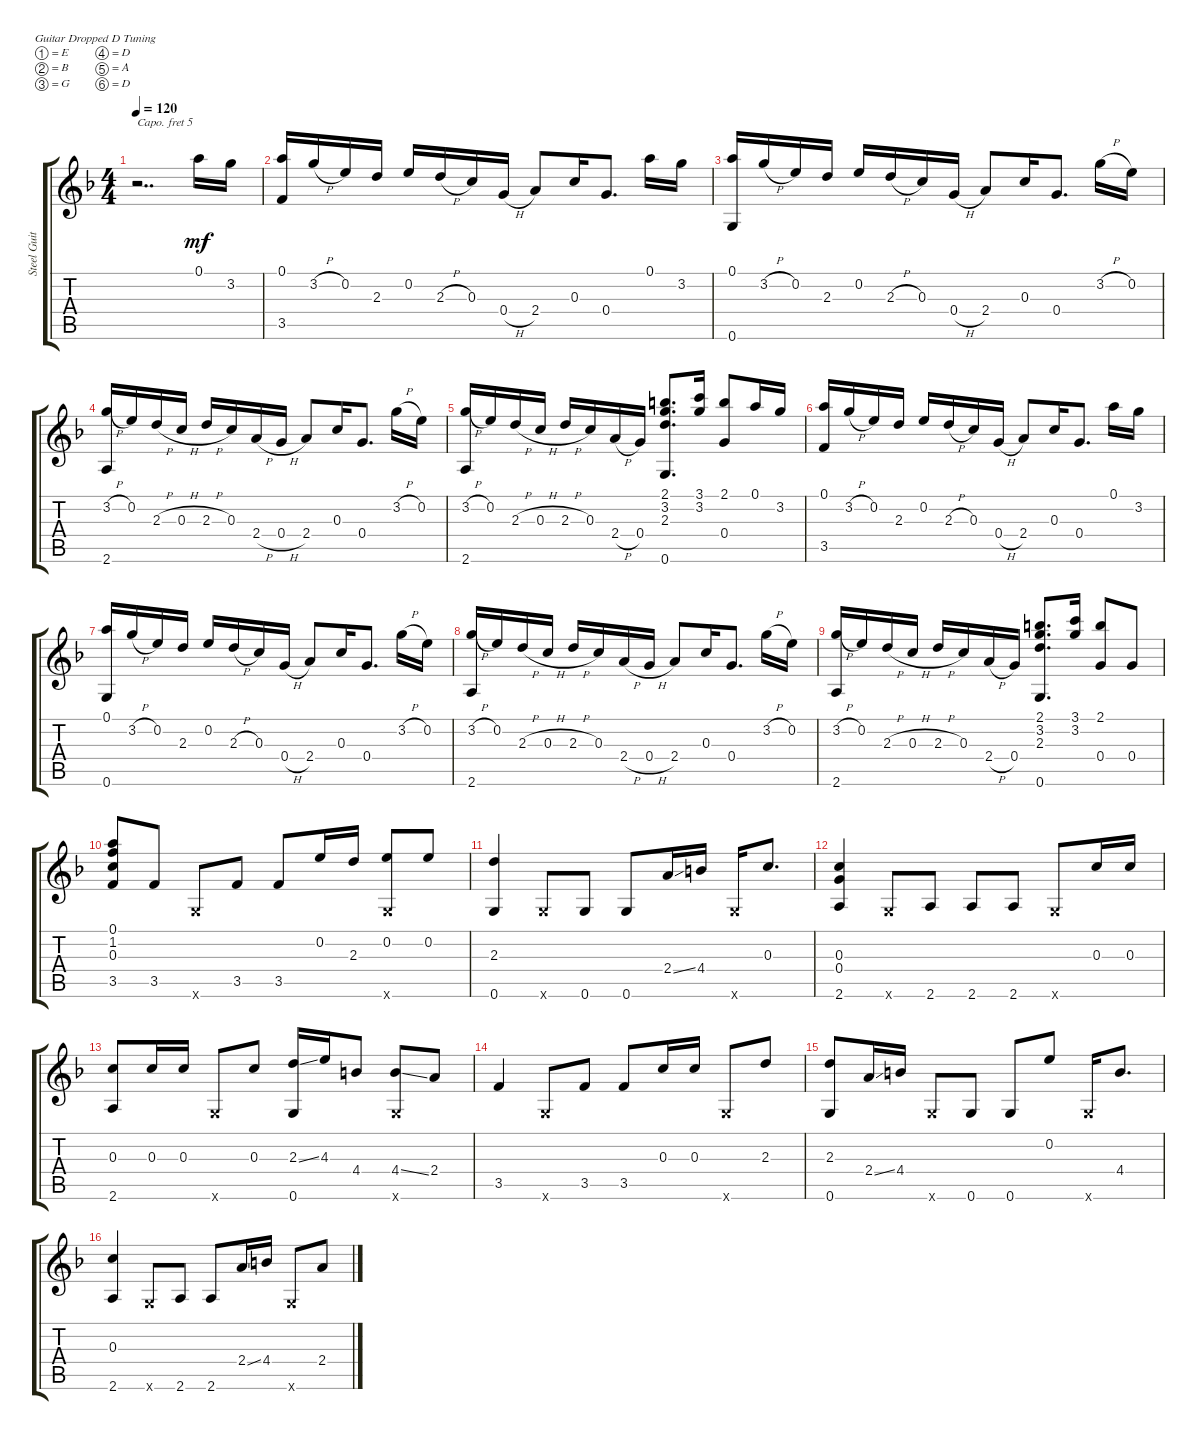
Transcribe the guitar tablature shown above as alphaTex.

\defaultSystemsLayout 4
\bracketExtendMode groupsimilarinstruments
\otherSystemsTrackNameOrientation horizontal
\track ("Steel Guitar" "Steel Guit") {instrument acousticguitarsteel}
\staff {score tabs}
\capo 5
\tuning (E4 B3 G3 D3 A2 D2)
\ts (4 4)
\tempo 120
\clef g2
\scale
1.06936
\ks f
r.2{dd dy mf instrument acousticguitarsteel beam Down} 0.1{acc forcenatural}.16{beam Down} 3.2{acc forcenatural}.16{beam Down} |
\scale
0.930643 (0.1{acc forcenatural} 3.5{acc forcenatural}).16{beam Up} 3.2{h acc forcenatural}.16{beam Up} 0.2{acc forcenatural}.16{beam Up} 2.3{acc forcenatural}.16{beam Up} 0.2{acc forcenatural}.16{beam Up} 2.3{h acc forcenatural}.16{beam Up} 0.3{acc forcenatural}.16{beam Up} 0.4{h acc forcenatural}.16{beam Up} 2.4{acc forcenatural}.8{beam Up} 0.3{acc forcenatural}.16{beam Up} 0.4{acc forcenatural}.8{d beam Up} 0.1{acc forcenatural}.16{beam Down} 3.2{acc forcenatural}.16{beam Down} |
(0.1{acc forcenatural} 0.6{acc forcenatural}).16{beam Up} 3.2{h acc forcenatural}.16{beam Up} 0.2{acc forcenatural}.16{beam Up} 2.3{acc forcenatural}.16{beam Up} 0.2{acc forcenatural}.16{beam Up} 2.3{h acc forcenatural}.16{beam Up} 0.3{acc forcenatural}.16{beam Up} 0.4{h acc forcenatural}.16{beam Up} 2.4{acc forcenatural}.8{beam Up} 0.3{acc forcenatural}.16{beam Up} 0.4{acc forcenatural}.8{d beam Up} 3.2{h acc forcenatural}.16{beam Down} 0.2{acc forcenatural}.16{beam Down} |
(2.6{acc forcenatural} 3.2{h acc forcenatural}).16{beam Up} 0.2{acc forcenatural}.16{beam Up} 2.3{h acc forcenatural}.16{beam Up} 0.3{h acc forcenatural}.16{beam Up} 2.3{h acc forcenatural}.16{beam Up} 0.3{acc forcenatural}.16{beam Up} 2.4{h acc forcenatural}.16{beam Up} 0.4{h acc forcenatural}.16{beam Up} 2.4{acc forcenatural}.8{beam Up} 0.3{acc forcenatural}.16{beam Up} 0.4{acc forcenatural}.8{d beam Up} 3.2{h acc forcenatural}.16{beam Down} 0.2{acc forcenatural}.16{beam Down} |
(2.6{acc forcenatural} 3.2{h acc forcenatural}).16{beam Up} 0.2{acc forcenatural}.16{beam Up} 2.3{h acc forcenatural}.16{beam Up} 0.3{h acc forcenatural}.16{beam Up} 2.3{h acc forcenatural}.16{beam Up} 0.3{acc forcenatural}.16{beam Up} 2.4{h acc forcenatural}.16{beam Up} 0.4{acc forcenatural}.16{beam Up} (2.1{acc #} 3.2{acc forcenatural} 2.3{acc forcenatural} 0.6{acc forcenatural}).8{d beam Up} (3.1{acc forcenatural} 3.2{acc forcenatural}).16{beam Up} (2.1{acc #} 0.4{acc forcenatural}).8{beam Up} 0.1{acc forcenatural}.16{beam Up} 3.2{acc forcenatural}.16{beam Up} |
(0.1{acc forcenatural} 3.5{acc forcenatural}).16{beam Up} 3.2{h acc forcenatural}.16{beam Up} 0.2{acc forcenatural}.16{beam Up} 2.3{acc forcenatural}.16{beam Up} 0.2{acc forcenatural}.16{beam Up} 2.3{h acc forcenatural}.16{beam Up} 0.3{acc forcenatural}.16{beam Up} 0.4{h acc forcenatural}.16{beam Up} 2.4{acc forcenatural}.8{beam Up} 0.3{acc forcenatural}.16{beam Up} 0.4{acc forcenatural}.8{d beam Up} 0.1{acc forcenatural}.16{beam Down} 3.2{acc forcenatural}.16{beam Down} |
(0.1{acc forcenatural} 0.6{acc forcenatural}).16{beam Up} 3.2{h acc forcenatural}.16{beam Up} 0.2{acc forcenatural}.16{beam Up} 2.3{acc forcenatural}.16{beam Up} 0.2{acc forcenatural}.16{beam Up} 2.3{h acc forcenatural}.16{beam Up} 0.3{acc forcenatural}.16{beam Up} 0.4{h acc forcenatural}.16{beam Up} 2.4{acc forcenatural}.8{beam Up} 0.3{acc forcenatural}.16{beam Up} 0.4{acc forcenatural}.8{d beam Up} 3.2{h acc forcenatural}.16{beam Down} 0.2{acc forcenatural}.16{beam Down} |
(2.6{acc forcenatural} 3.2{h acc forcenatural}).16{beam Up} 0.2{acc forcenatural}.16{beam Up} 2.3{h acc forcenatural}.16{beam Up} 0.3{h acc forcenatural}.16{beam Up} 2.3{h acc forcenatural}.16{beam Up} 0.3{acc forcenatural}.16{beam Up} 2.4{h acc forcenatural}.16{beam Up} 0.4{h acc forcenatural}.16{beam Up} 2.4{acc forcenatural}.8{beam Up} 0.3{acc forcenatural}.16{beam Up} 0.4{acc forcenatural}.8{d beam Up} 3.2{h acc forcenatural}.16{beam Down} 0.2{acc forcenatural}.16{beam Down} |
(2.6{acc forcenatural} 3.2{h acc forcenatural}).16{beam Up} 0.2{acc forcenatural}.16{beam Up} 2.3{h acc forcenatural}.16{beam Up} 0.3{h acc forcenatural}.16{beam Up} 2.3{h acc forcenatural}.16{beam Up} 0.3{acc forcenatural}.16{beam Up} 2.4{h acc forcenatural}.16{beam Up} 0.4{acc forcenatural}.16{beam Up} (2.1{acc #} 3.2{acc forcenatural} 2.3{acc forcenatural} 0.6{acc forcenatural}).8{d beam Up} (3.1{acc forcenatural} 3.2{acc forcenatural}).16{beam Up} (2.1{acc #} 0.4{acc forcenatural}).8{beam Up} 0.4{acc forcenatural}.8{beam Up} |
(0.1{acc forcenatural} 1.2{acc forcenatural} 0.3{acc forcenatural} 3.5{acc forcenatural}).8{beam Up} 3.5{acc forcenatural}.8{beam Up} 0.6{x acc forcenatural}.8{beam Up} 3.5{acc forcenatural}.8{beam Up} 3.5{acc forcenatural}.8{beam Up} 0.2{acc forcenatural}.16{beam Up} 2.3{acc forcenatural}.16{beam Up} (0.2{acc forcenatural} 0.6{x acc forcenatural}).8{beam Up} 0.2{acc forcenatural}.8{beam Up} |
(2.3{acc forcenatural} 0.6{acc forcenatural}).4{beam Up} 0.6{x acc forcenatural}.8{beam Up} 0.6{acc forcenatural}.8{beam Up} 0.6{acc forcenatural}.8{beam Up} 2.4{ss acc forcenatural}.16{beam Up} 4.4{acc #}.16{beam Up} 0.6{x acc forcenatural}.16{beam Up} 0.3{acc forcenatural}.8{d beam Up} |
(0.3{acc forcenatural} 2.6{acc forcenatural} 0.4{acc forcenatural}).4{beam Up} 0.6{x acc forcenatural}.8{beam Up} 2.6{acc forcenatural}.8{beam Up} 2.6{acc forcenatural}.8{beam Up} 2.6{acc forcenatural}.8{beam Up} 0.6{x acc forcenatural}.8{beam Up} 0.3{acc forcenatural}.16{beam Up} 0.3{acc forcenatural}.16{beam Up} |
(0.3{acc forcenatural} 2.6{acc forcenatural}).8{beam Up} 0.3{acc forcenatural}.16{beam Up} 0.3{acc forcenatural}.16{beam Up} 0.6{x acc forcenatural}.8{beam Up} 0.3{acc forcenatural}.8{beam Up} (0.6{acc forcenatural} 2.3{ss acc forcenatural}).16{beam Up} 4.3{acc forcenatural}.16{beam Up} 4.4{acc #}.8{beam Up} (0.6{x acc forcenatural} 4.4{ss acc #}).8{beam Up} 2.4{acc forcenatural}.8{beam Up} |
3.5{acc forcenatural}.4{beam Up} 0.6{x acc forcenatural}.8{beam Up} 3.5{acc forcenatural}.8{beam Up} 3.5{acc forcenatural}.8{beam Up} 0.3{acc forcenatural}.16{beam Up} 0.3{acc forcenatural}.16{beam Up} 0.6{x acc forcenatural}.8{beam Up} 2.3{acc forcenatural}.8{beam Up} |
(2.3{acc forcenatural} 0.6{acc forcenatural}).8{beam Up} 2.4{ss acc forcenatural}.16{beam Up} 4.4{acc #}.16{beam Up} 0.6{x acc forcenatural}.8{beam Up} 0.6{acc forcenatural}.8{beam Up} 0.6{acc forcenatural}.8{beam Up} 0.2{acc forcenatural}.8{beam Up} 0.6{x acc forcenatural}.16{beam Up} 4.4{acc #}.8{d beam Up} |
(0.3{acc forcenatural} 2.6{acc forcenatural}).4{beam Up} 0.6{x acc forcenatural}.8{beam Up} 2.6{acc forcenatural}.8{beam Up} 2.6{acc forcenatural}.8{beam Up} 2.4{ss acc forcenatural}.16{beam Up} 4.4{acc #}.16{beam Up} 0.6{x acc forcenatural}.8{beam Up} 2.4{acc forcenatural}.8{beam Up}
